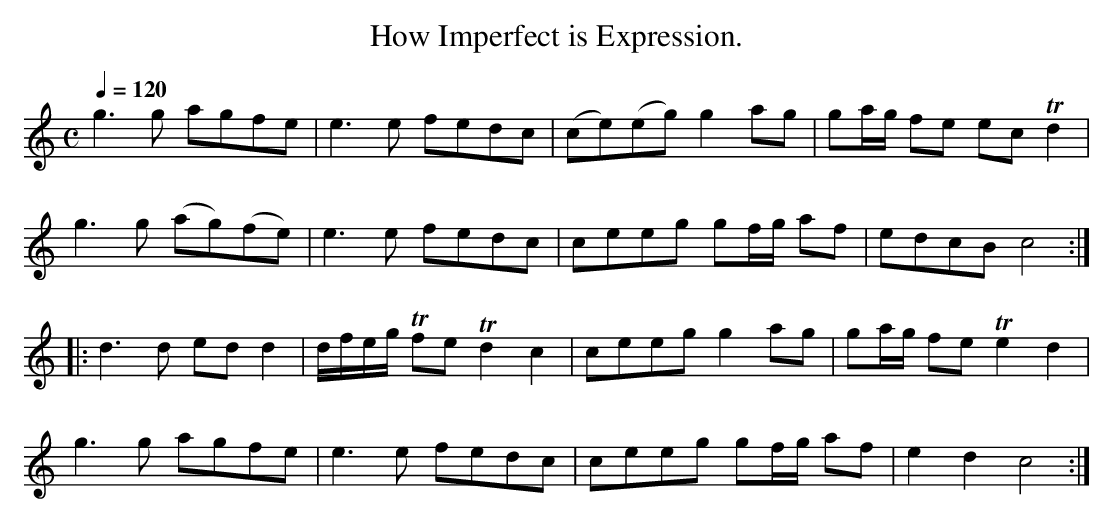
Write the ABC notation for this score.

X:1
T:How Imperfect is Expression.
M:C
L:1/8
Q:1/4=120
K:C
g3g  agfe |e3         e  fedc|(ce)(eg) g2    ag|ga/g/ fe  ecTd2|
g3g (ag)(fe)|e3         e  fedc| ceeg    gf/g/ af|edcB      c4  ::
d3d  ed  d2 |d/f/e/g/ Tfe Td2c2| ceeg    g2    ag|ga/g/ fe Te2 d2|
g3g  agfe |e3         e  fedc| ceeg    gf/g/ af|e2d2      c4  :|
